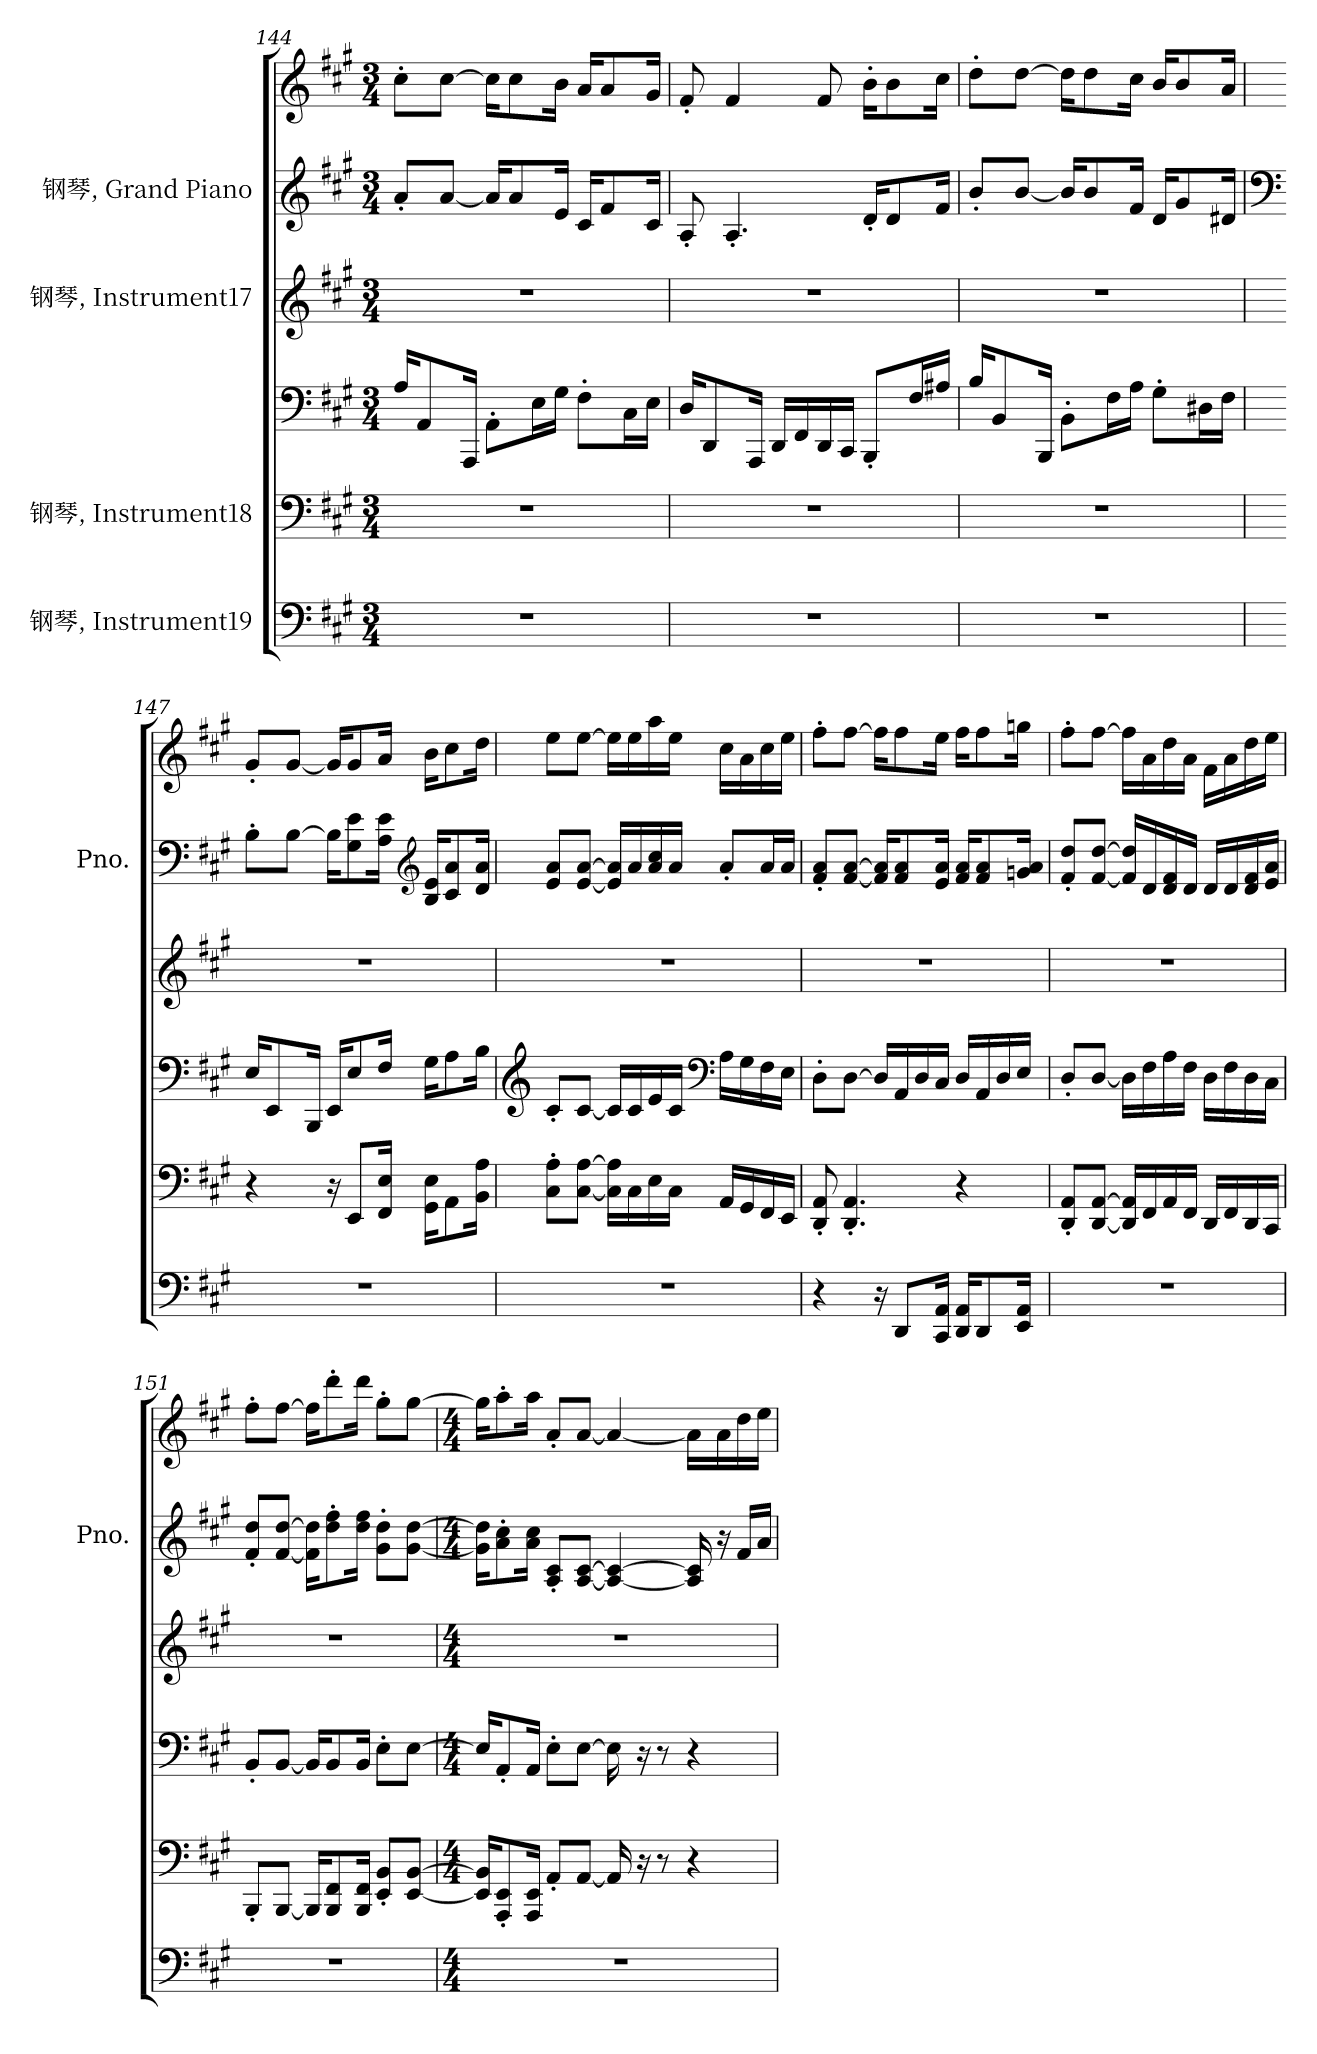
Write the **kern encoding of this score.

**kern	**kern	**kern	**kern	**kern	**kern
*part4	*part3	*part3	*part2	*part1	*part1
*staff6	*staff5	*staff4	*staff3	*staff2	*staff1
*I"钢琴, Instrument19	*I"钢琴, Instrument18	*	*I"钢琴, Instrument17	*I"钢琴, Grand Piano	*
*	*	*	*	*I'Pno.	*
*clefF4	*clefF4	*clefF4	*clefG2	*clefG2	*clefG2
*k[f#c#g#]	*k[f#c#g#]	*k[f#c#g#]	*k[f#c#g#]	*k[f#c#g#]	*k[f#c#g#]
*M3/4	*M3/4	*M3/4	*M3/4	*M3/4	*M3/4
=144	=144	=144	=144	=144	=144
2.r	2.r	16A/KL	2.r	8a'/L	8cc#'\L
.	.	8AA/	.	.	.
.	.	.	.	[8a/J	[8cc#\J
.	.	16AAA/Jk	.	.	.
.	.	8AA'\L	.	16a/KL]	16cc#\KL]
.	.	.	.	8a/	8cc#\
.	.	16E\L	.	.	.
.	.	16G#\JJ	.	16e/Jk	16b\Jk
.	.	8F#'\L	.	16c#/KL	16a/KL
.	.	.	.	8f#/	8a/
.	.	16C#\L	.	.	.
.	.	16E\JJ	.	16c#/Jk	16g#/Jk
=145	=145	=145	=145	=145	=145
2.r	2.r	16D/KL	2.r	8A'/	8f#'/
.	.	8DD/	.	.	.
.	.	.	.	4.A'/	4f#/
.	.	16AAA/Jk	.	.	.
.	.	16DD/LL	.	.	.
.	.	16FF#/	.	.	.
.	.	16DD/	.	.	8f#/
.	.	16CC#/JJ	.	.	.
.	.	8BBB'/L	.	16d'/KL	16b'\KL
.	.	.	.	8d/	8b\
.	.	16F#/L	.	.	.
.	.	16A#X/JJ	.	16f#/Jk	16cc#\Jk
!!LO:PB:g=z
=146	=146	=146	=146	=146	=146
2.r	2.r	16B/KL	2.r	8b'/L	8dd'\L
.	.	8BB/	.	.	.
.	.	.	.	[8b/J	[8dd\J
.	.	16BBB/Jk	.	.	.
.	.	8BB'\L	.	16b/KL]	16dd\KL]
.	.	.	.	8b/	8dd\
.	.	16F#\L	.	.	.
.	.	16A\JJ	.	16f#/Jk	16cc#\Jk
.	.	8G#'\L	.	16d/KL	16b/KL
.	.	.	.	8g#/	8b/
.	.	16D#X\L	.	.	.
.	.	16F#\JJ	.	16d#X/Jk	16a/Jk
=147	=147	=147	=147	=147	=147
*	*	*	*	*clefF4	*
2.r	4r	16E/KL	2.r	8B'\L	8g#'/L
.	.	8EE/	.	.	.
.	.	.	.	[8B\J	[8g#/J
.	.	16BBB/Jk	.	.	.
.	16r	16EE/KL	.	16B\KL]	16g#/KL]
.	8EE/L	8E/	.	8G#\ 8e\	8g#/
.	16FF#/ 16E/Jk	16F#/Jk	.	16A\ 16e\Jk	16a/Jk
*	*	*	*	*clefG2	*
.	16GG#\ 16E\KL	16G#\KL	.	16B/ 16e/KL	16b\KL
.	8AA\	8A\	.	8c#/ 8a/	8cc#\
.	16BB\ 16A\Jk	16B\Jk	.	16d/ 16a/Jk	16dd\Jk
=148	=148	=148	=148	=148	=148
*	*	*clefG2	*	*	*
2.r	8C#\' 8A\'L	8c#'/L	2.r	8e/ 8a/L	8ee\L
.	[8C#\ [8A\J	[8c#/J	.	[8e/ [8a/J	[8ee\J
.	16C#\] 16A\]LL	16c#/LL]	.	16e/] 16a/]LL	16ee\LL]
.	16C#\	16c#/	.	16a/	16ee\
.	16E\	16e/	.	16a/ 16cc#/	16aa\
.	16C#\JJ	16c#/JJ	.	16a/JJ	16ee\JJ
*	*	*clefF4	*	*	*
.	16AA/LL	16A\LL	.	8a'/L	16cc#\LL
.	16GG#/	16G#\	.	.	16a\
.	16FF#/	16F#\	.	16a/L	16cc#\
.	16EE/JJ	16E\JJ	.	16a/JJ	16ee\JJ
!!LO:LB:g=z
=149	=149	=149	=149	=149	=149
4r	8DD/' 8AA/'	8D'\L	2.r	8f#/' 8a/'L	8ff#'\L
.	4.DD/' 4.AA/'	[8D\J	.	[8f#/ [8a/J	[8ff#\J
16r	.	16D/LL]	.	16f#/] 16a/]KL	16ff#\KL]
8DD/L	.	16AA/	.	8f#/ 8a/	8ff#\
.	.	16D/	.	.	.
16CC#/ 16AA/Jk	.	16C#/JJ	.	16e/ 16a/Jk	16ee\Jk
16DD/ 16AA/KL	4r	16D/LL	.	16f#/ 16a/KL	16ff#\KL
8DD/	.	16AA/	.	8f#/ 8a/	8ff#\
.	.	16D/	.	.	.
16EE/ 16AA/Jk	.	16E/JJ	.	16gn/ 16a/Jk	16ggn\Jk
=150	=150	=150	=150	=150	=150
2.r	8DD/' 8AA/'L	8D'/L	2.r	8f#/' 8dd/'L	8ff#'\L
.	[8DD/ [8AA/J	[8D/J	.	[8f#/ [8dd/J	[8ff#\J
.	16DD/] 16AA/]LL	16D\LL]	.	16f#/] 16dd/]LL	16ff#\LL]
.	16FF#/	16F#\	.	16d/	16a\
.	16AA/	16A\	.	16d/ 16f#/	16dd\
.	16FF#/JJ	16F#\JJ	.	16d/JJ	16a\JJ
.	16DD/LL	16D\LL	.	16d/LL	16f#\LL
.	16FF#/	16F#\	.	16d/	16a\
.	16DD/	16D\	.	16d/ 16f#/	16dd\
.	16CC#/JJ	16C#\JJ	.	16e/ 16a/JJ	16ee\JJ
=151	=151	=151	=151	=151	=151
2.r	8BBB'/L	8BB'/L	2.r	8f#/' 8dd/'L	8ff#'\L
.	[8BBB/J	[8BB/J	.	[8f#/ [8dd/J	[8ff#\J
.	16BBB/KL]	16BB/KL]	.	16f#\] 16dd\]KL	16ff#\KL]
.	8BBB/ 8FF#/	8BB/	.	8dd\' 8ff#\'	8ddd'\
.	16BBB/ 16FF#/Jk	16BB/Jk	.	16dd\ 16ff#\Jk	16ddd\Jk
.	8EE/' 8BB/'L	8E'\L	.	8g#\' 8dd\'L	8gg#'\L
.	[8EE/ [8BB/J	[8E\J	.	[8g#\ [8dd\J	[8gg#\J
!!LO:PB:g=z
=152	=152	=152	=152	=152	=152
*M4/4	*M4/4	*M4/4	*M4/4	*M4/4	*M4/4
1r	16EE/] 16BB/]KL	16E/KL]	1r	16g#\] 16dd\]KL	16gg#\KL]
.	8AAA/' 8EE/'	8AA'/	.	8a\' 8cc#\'	8aa'\
.	16AAA/ 16EE/Jk	16AA/Jk	.	16a\ 16cc#\Jk	16aa\Jk
.	8AA'/L	8E'\L	.	8A/' 8c#/'L	8a'/L
.	[8AA/J	[8E\J	.	[8A/ [8c#/J	[8a/J
.	16AA/]	16E\]	.	4A/_ 4c#/_	4a/_
.	16r	16r	.	.	.
.	8r	8r	.	.	.
.	4r	4r	.	16A/] 16c#/]	16a\LL]
.	.	.	.	16r	16a\
.	.	.	.	16f#/LL	16dd\
.	.	.	.	16a/JJ	16ee\JJ
=	=	=	=	=	=
*-	*-	*-	*-	*-	*-
